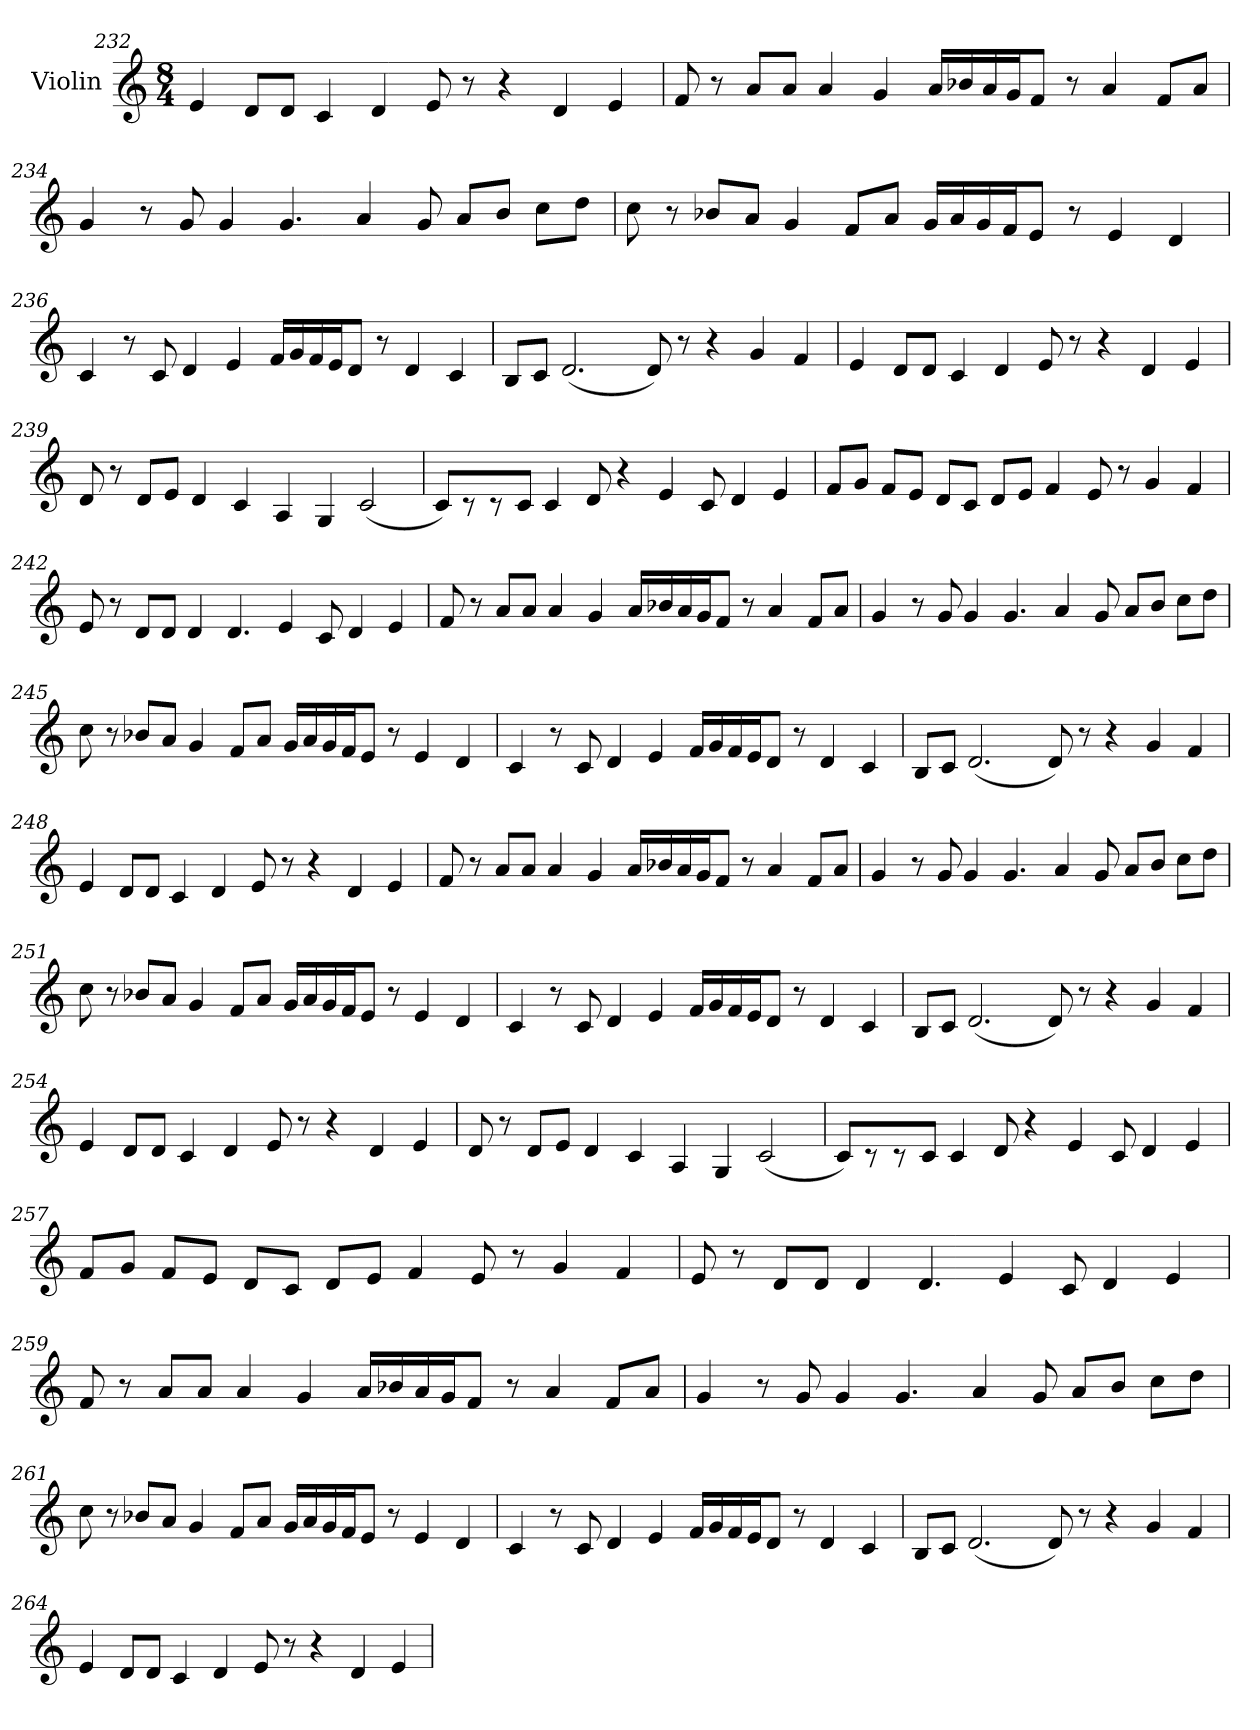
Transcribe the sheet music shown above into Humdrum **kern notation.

**kern
*part1
*staff1
*I"Violin
!!LO:LB:g=z
*clefG2
*k[]
*M8/4
=232
4e/
8d/L
8d/J
4c/
4d/
8e/
8r
4r
4d/
4e/
=233
8f/
8r
8a/L
8a/J
4a/
4g/
16a/LL
16b-X/
16a/
16g/J
8f/J
8r
4a/
8f/L
8a/J
!!LO:LB:g=z
=234
4g/
8r
8g/
4g/
4.g/
4a/
8g/
8a/L
8b/J
8cc\L
8dd\J
=235
8cc\
8r
8b-X/L
8a/J
4g/
8f/L
8a/J
16g/LL
16a/
16g/
16f/J
8e/J
8r
4e/
4d/
!!LO:PB:g=z
=236
4c/
8r
8c/
4d/
4e/
16f/LL
16g/
16f/
16e/J
8d/J
8r
4d/
4c/
=237
8B/L
8c/J
(<2.d/
8d/)
8r
4r
4g/
4f/
!!LO:PB:g=z
=238
4e/
8d/L
8d/J
4c/
4d/
8e/
8r
4r
4d/
4e/
=239
8d/
8r
8d/L
8e/J
4d/
4c/
4A/
4G/
(<2c/
!!LO:LB:g=z
=240
8c/L)
8r
8r
8c/J
4c/
8d/
4r
4e/
8c/
4d/
4e/
=241
8f/L
8g/J
8f/L
8e/J
8d/L
8c/J
8d/L
8e/J
4f/
8e/
8r
4g/
4f/
!!LO:LB:g=z
=242
8e/
8r
8d/L
8d/J
4d/
4.d/
4e/
8c/
4d/
4e/
=243
8f/
8r
8a/L
8a/J
4a/
4g/
16a/LL
16b-X/
16a/
16g/J
8f/J
8r
4a/
8f/L
8a/J
!!LO:LB:g=z
=244
4g/
8r
8g/
4g/
4.g/
4a/
8g/
8a/L
8b/J
8cc\L
8dd\J
=245
8cc\
8r
8b-X/L
8a/J
4g/
8f/L
8a/J
16g/LL
16a/
16g/
16f/J
8e/J
8r
4e/
4d/
!!LO:LB:g=z
=246
4c/
8r
8c/
4d/
4e/
16f/LL
16g/
16f/
16e/J
8d/J
8r
4d/
4c/
=247
8B/L
8c/J
(<2.d/
8d/)
8r
4r
4g/
4f/
!!LO:LB:g=z
=248
4e/
8d/L
8d/J
4c/
4d/
8e/
8r
4r
4d/
4e/
=249
8f/
8r
8a/L
8a/J
4a/
4g/
16a/LL
16b-X/
16a/
16g/J
8f/J
8r
4a/
8f/L
8a/J
!!LO:LB:g=z
=250
4g/
8r
8g/
4g/
4.g/
4a/
8g/
8a/L
8b/J
8cc\L
8dd\J
=251
8cc\
8r
8b-X/L
8a/J
4g/
8f/L
8a/J
16g/LL
16a/
16g/
16f/J
8e/J
8r
4e/
4d/
!!LO:LB:g=z
=252
4c/
8r
8c/
4d/
4e/
16f/LL
16g/
16f/
16e/J
8d/J
8r
4d/
4c/
=253
8B/L
8c/J
(<2.d/
8d/)
8r
4r
4g/
4f/
!!LO:PB:g=z
=254
4e/
8d/L
8d/J
4c/
4d/
8e/
8r
4r
4d/
4e/
=255
8d/
8r
8d/L
8e/J
4d/
4c/
4A/
4G/
(<2c/
!!LO:LB:g=z
=256
8c/L)
8r
8r
8c/J
4c/
8d/
4r
4e/
8c/
4d/
4e/
=257
8f/L
8g/J
8f/L
8e/J
8d/L
8c/J
8d/L
8e/J
4f/
8e/
8r
4g/
4f/
!!LO:LB:g=z
=258
8e/
8r
8d/L
8d/J
4d/
4.d/
4e/
8c/
4d/
4e/
=259
8f/
8r
8a/L
8a/J
4a/
4g/
16a/LL
16b-X/
16a/
16g/J
8f/J
8r
4a/
8f/L
8a/J
!!LO:LB:g=z
=260
4g/
8r
8g/
4g/
4.g/
4a/
8g/
8a/L
8b/J
8cc\L
8dd\J
=261
8cc\
8r
8b-X/L
8a/J
4g/
8f/L
8a/J
16g/LL
16a/
16g/
16f/J
8e/J
8r
4e/
4d/
!!LO:LB:g=z
=262
4c/
8r
8c/
4d/
4e/
16f/LL
16g/
16f/
16e/J
8d/J
8r
4d/
4c/
=263
8B/L
8c/J
(<2.d/
8d/)
8r
4r
4g/
4f/
!!LO:LB:g=z
=264
4e/
8d/L
8d/J
4c/
4d/
8e/
8r
4r
4d/
4e/
=
*-
